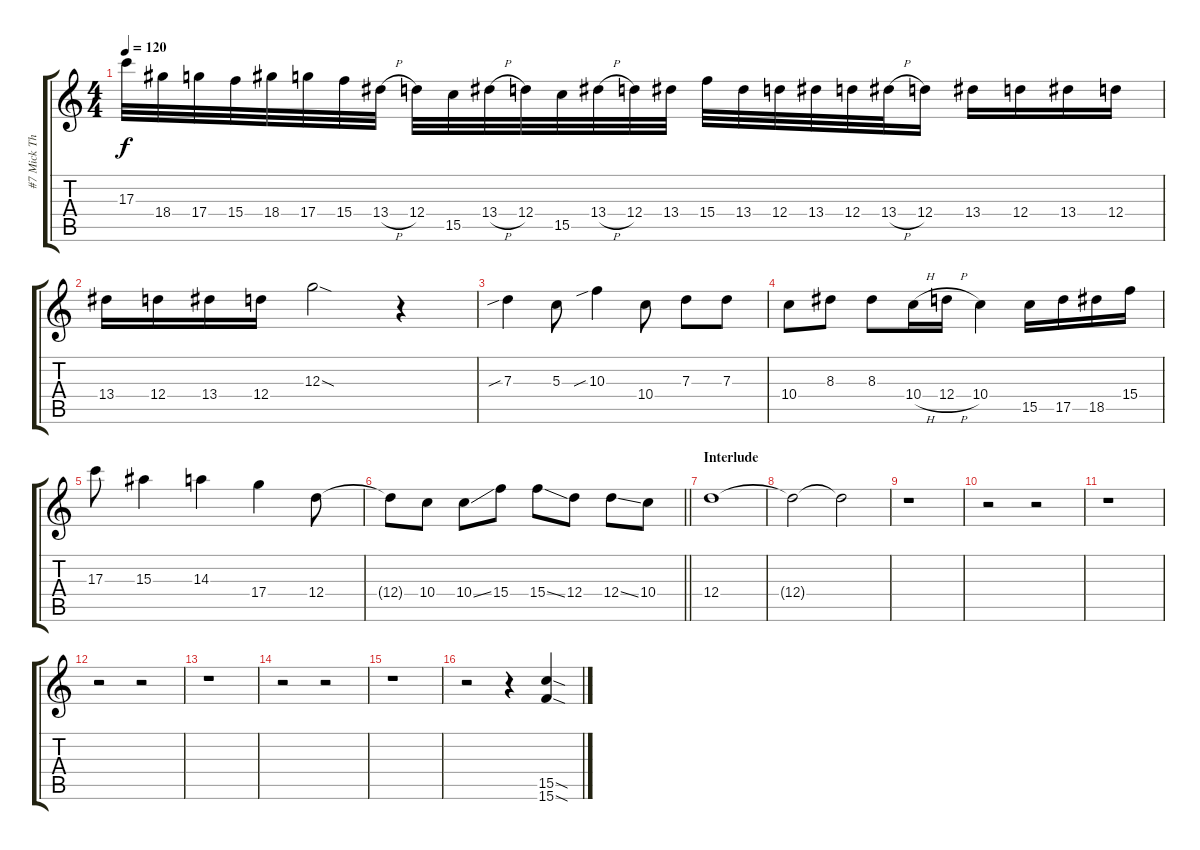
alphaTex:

\track ("#7 Mick Thomson" "#7 Mick Th") {instrument distortionguitar}
\staff {score tabs}
\tuning (E4 B3 G3 D3 A2 D2) {hide}
\ts (4 4)
\tempo 120
\clef g2
\ks c
17.3.32{dy f} 18.4.32 17.4.32 15.4.32 18.4.32 17.4.32 15.4.32 13.4{h}.32 12.4.32 15.5.32 13.4{h}.32 12.4.32 15.5.32 13.4{h}.32 12.4.32 13.4.32 15.4.32 13.4.32 12.4.32 13.4.32 12.4.32 13.4{h}.32 12.4.16 13.4.16 12.4.16 13.4.16 12.4.16 |
13.4.16 12.4.16 13.4.16 12.4.16 12.3{sod}.2 r.4 |
7.3{sib}.4 5.3.8 10.3{sib}.4 10.4.8 7.3.8 7.3.8 |
10.4.8 8.3.8 8.3.8 10.4{h}.16 12.4{h}.16 10.4.4 15.5.16 17.5.16 18.5.16 15.4.16 |
17.3.8 15.3.4 14.3.4 17.4.4 12.4.8 |
\barLineRight lightlight
12.4{t}.8 10.4.8 10.4{ss}.8 15.4.8 15.4{ss}.8 12.4.8 12.4{ss}.8 10.4.8 |
\section ("" "Interlude")
12.4.1 |
12.4{t}.2 12.4{t}.2 |
r.1 |
r.2 r.2 |
r.1 |
r.2 r.2 |
r.1 |
r.2 r.2 |
r.1 |
r.2 r.4 (15.5{sod} 15.6{sod}).4
